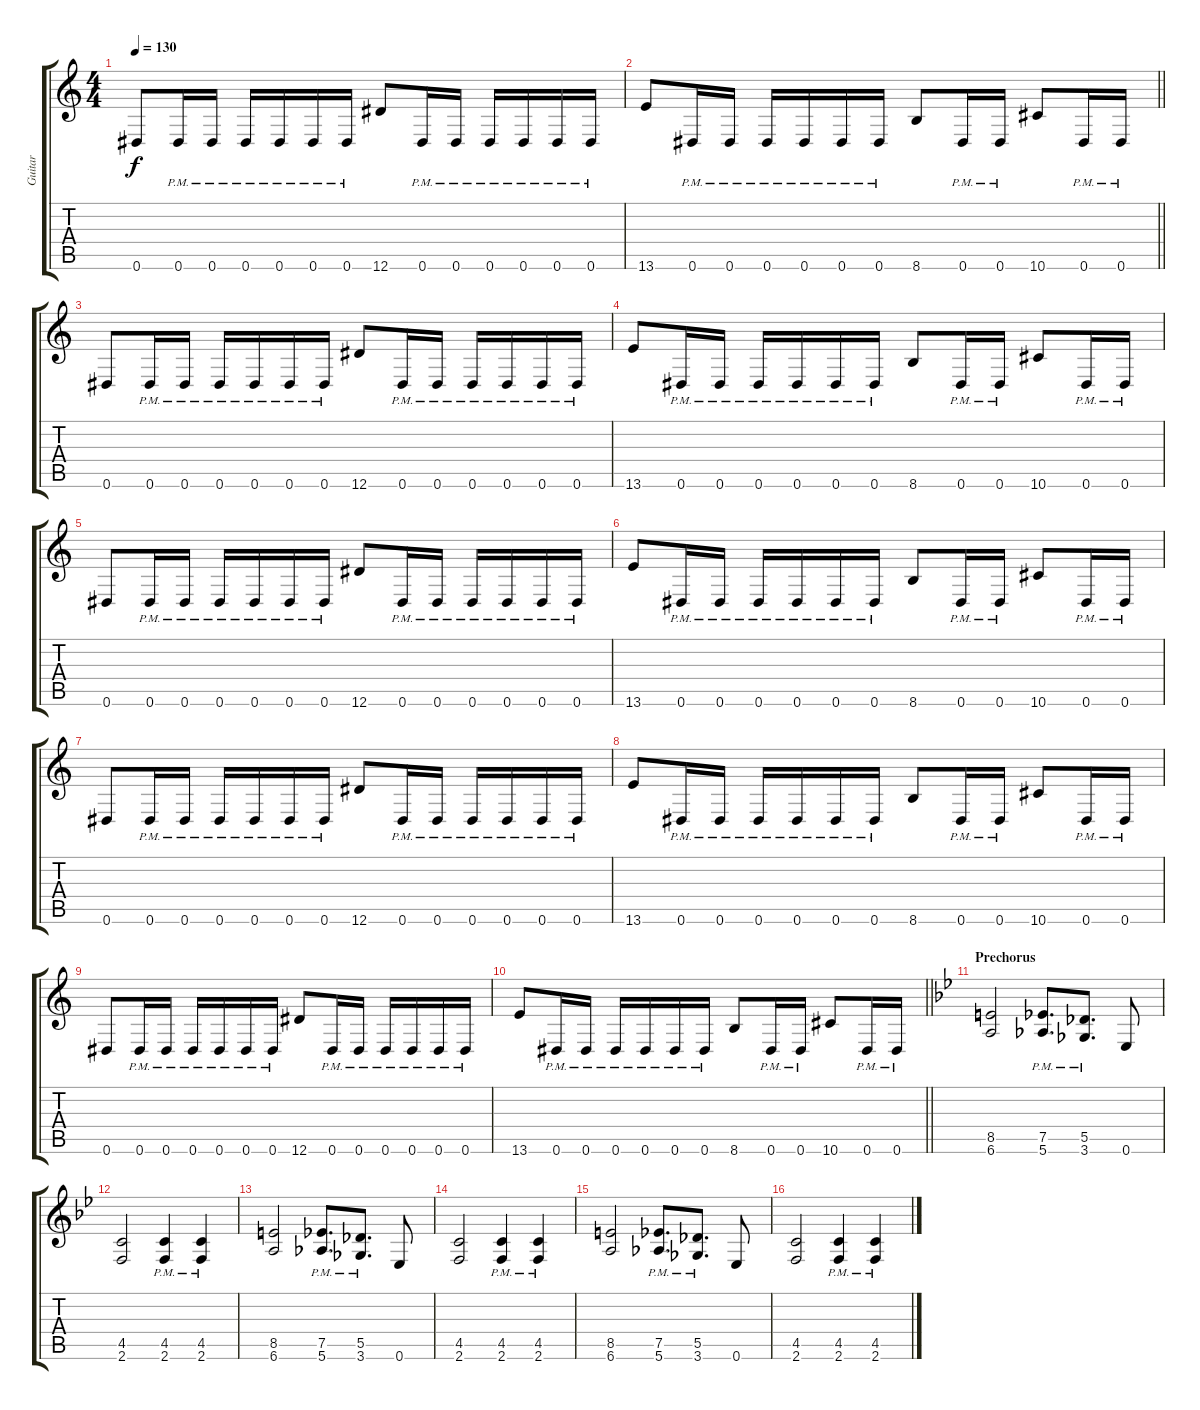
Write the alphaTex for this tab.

\track ("Guitar" "Guitar") {instrument distortionguitar}
\staff {score tabs}
\tuning (Eb4 Bb3 Gb3 Db3 Ab2 Eb2) {hide}
\ts (4 4)
\tempo 130
\clef g2
\ks c
0.6.8{dy f} 0.6{pm}.16 0.6{pm}.16 0.6{pm}.16 0.6{pm}.16 0.6{pm}.16 0.6{pm}.16 12.6.8 0.6{pm}.16 0.6{pm}.16 0.6{pm}.16 0.6{pm}.16 0.6{pm}.16 0.6{pm}.16 |
\barLineRight lightlight
13.6.8 0.6{pm}.16 0.6{pm}.16 0.6{pm}.16 0.6{pm}.16 0.6{pm}.16 0.6{pm}.16 8.6.8 0.6{pm}.16 0.6{pm}.16 10.6.8 0.6{pm}.16 0.6{pm}.16 |
0.6.8 0.6{pm}.16 0.6{pm}.16 0.6{pm}.16 0.6{pm}.16 0.6{pm}.16 0.6{pm}.16 12.6.8 0.6{pm}.16 0.6{pm}.16 0.6{pm}.16 0.6{pm}.16 0.6{pm}.16 0.6{pm}.16 |
13.6.8 0.6{pm}.16 0.6{pm}.16 0.6{pm}.16 0.6{pm}.16 0.6{pm}.16 0.6{pm}.16 8.6.8 0.6{pm}.16 0.6{pm}.16 10.6.8 0.6{pm}.16 0.6{pm}.16 |
0.6.8 0.6{pm}.16 0.6{pm}.16 0.6{pm}.16 0.6{pm}.16 0.6{pm}.16 0.6{pm}.16 12.6.8 0.6{pm}.16 0.6{pm}.16 0.6{pm}.16 0.6{pm}.16 0.6{pm}.16 0.6{pm}.16 |
13.6.8 0.6{pm}.16 0.6{pm}.16 0.6{pm}.16 0.6{pm}.16 0.6{pm}.16 0.6{pm}.16 8.6.8 0.6{pm}.16 0.6{pm}.16 10.6.8 0.6{pm}.16 0.6{pm}.16 |
0.6.8 0.6{pm}.16 0.6{pm}.16 0.6{pm}.16 0.6{pm}.16 0.6{pm}.16 0.6{pm}.16 12.6.8 0.6{pm}.16 0.6{pm}.16 0.6{pm}.16 0.6{pm}.16 0.6{pm}.16 0.6{pm}.16 |
13.6.8 0.6{pm}.16 0.6{pm}.16 0.6{pm}.16 0.6{pm}.16 0.6{pm}.16 0.6{pm}.16 8.6.8 0.6{pm}.16 0.6{pm}.16 10.6.8 0.6{pm}.16 0.6{pm}.16 |
0.6.8 0.6{pm}.16 0.6{pm}.16 0.6{pm}.16 0.6{pm}.16 0.6{pm}.16 0.6{pm}.16 12.6.8 0.6{pm}.16 0.6{pm}.16 0.6{pm}.16 0.6{pm}.16 0.6{pm}.16 0.6{pm}.16 |
\barLineRight lightlight
13.6.8 0.6{pm}.16 0.6{pm}.16 0.6{pm}.16 0.6{pm}.16 0.6{pm}.16 0.6{pm}.16 8.6.8 0.6{pm}.16 0.6{pm}.16 10.6.8 0.6{pm}.16 0.6{pm}.16 |
\section ("" "Prechorus")
\ks bb
(8.5 6.6).2 (7.5{pm} 5.6{pm}).8{d} (5.5{pm} 3.6{pm}).8{d} 0.6.8 |
(4.5 2.6).2 (4.5{pm} 2.6{pm}).4 (4.5{pm} 2.6{pm}).4 |
(8.5 6.6).2 (7.5{pm} 5.6{pm}).8{d} (5.5{pm} 3.6{pm}).8{d} 0.6.8 |
(4.5 2.6).2 (4.5{pm} 2.6{pm}).4 (4.5{pm} 2.6{pm}).4 |
(8.5 6.6).2 (7.5{pm} 5.6{pm}).8{d} (5.5{pm} 3.6{pm}).8{d} 0.6.8 |
(4.5 2.6).2 (4.5{pm} 2.6{pm}).4 (4.5{pm} 2.6{pm}).4
